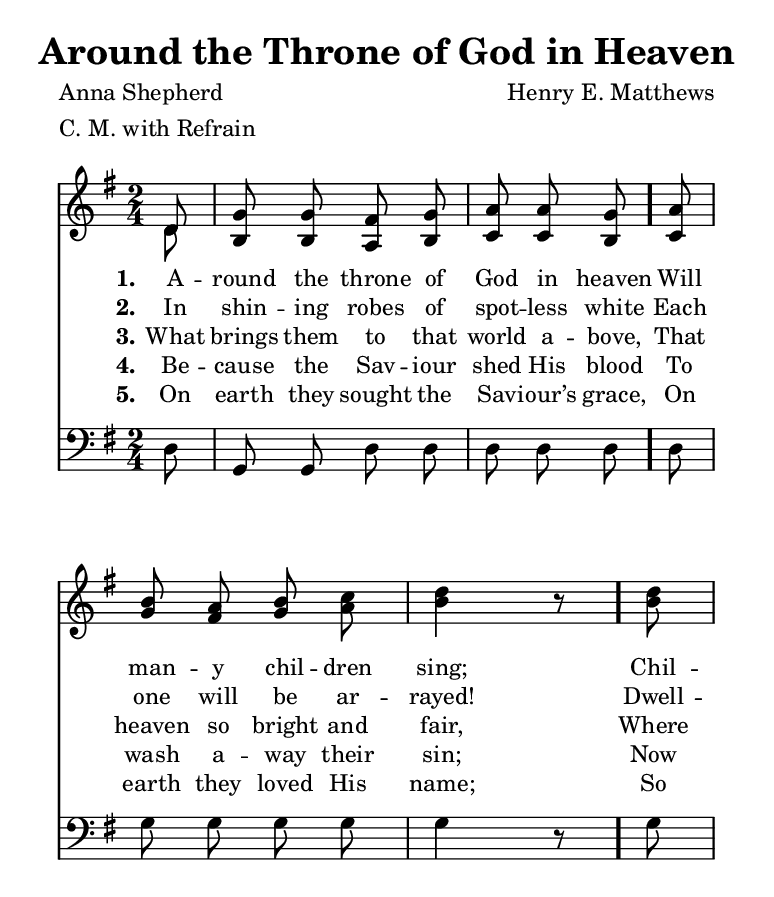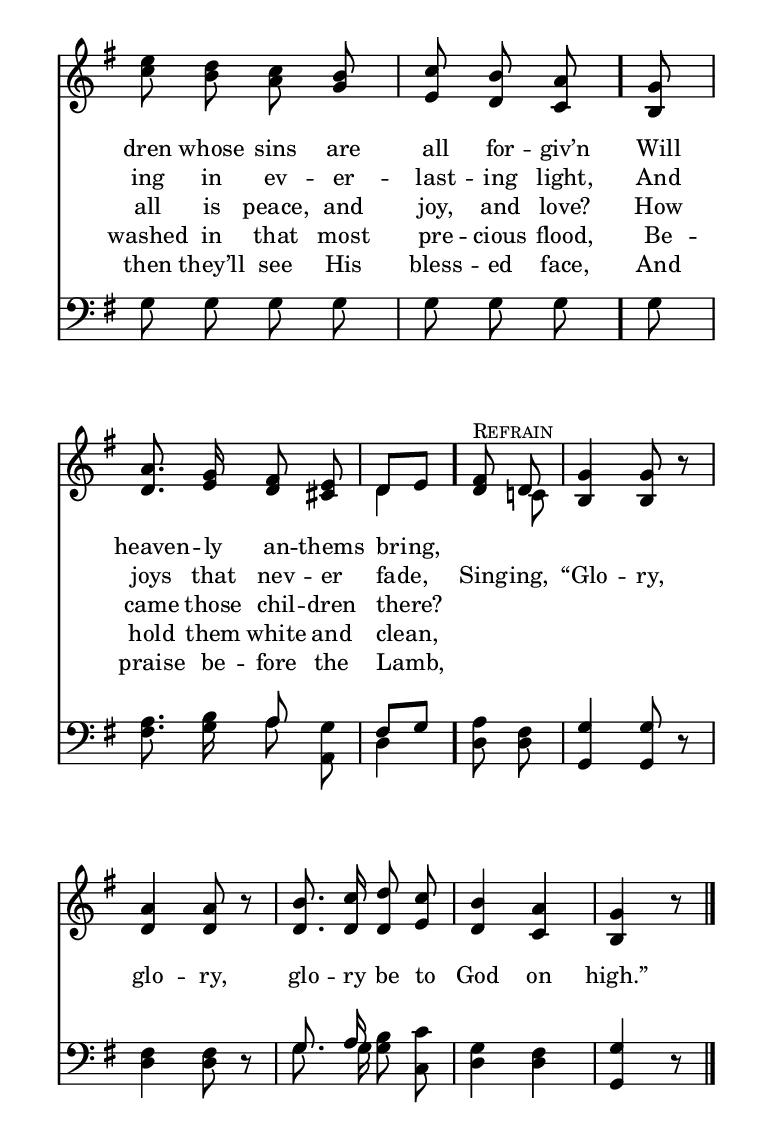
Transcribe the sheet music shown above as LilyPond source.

\include "common/global.ily"
\paper {
  \include "common/paper.ily"
  ragged-bottom = ##t
  system-system-spacing.padding = 8
}

\header{
  %children
  hymnnumber = "294"
  title = "Around the Throne of God in Heaven"
  tunename = ""
  meter = "C. M. with Refrain"
  poet = "Anna Shepherd"
  composer = "Henry E. Matthews"
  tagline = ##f
}

global = {
  \include "common/overrides.ily"
  \override Staff.TimeSignature.style = #'numbered
  \time 2/4
  \override Score.MetronomeMark.transparent = ##t % hide all fermata changes too
  \tempo 8=130
  \key g \major
  \partial 8
  \autoBeamOff
}

notesSoprano = {
\global
\relative c' {

  d8 | g g fis g | a a g
  a8 | b a b c | d4 r8 \eogbreak
  d8 | e d c b | c b a
  g8 | a8. g16 fis8 e | d8[ e] \eogbreak

  << s^\markup { \small \caps "Refrain" }
  { fis8 d | g4 g8 r | a4 a8 r } >>
  b8. c16 d8 c | b4 a | g r8

  \bar "|."

}
}

notesAlto = {
\global
\relative e' {

  d8 | b b a b | c c b
  c8 | g' fis g a | b4 r8
  b8 | c b a g | e d c
  b8 | d8. e16 d8 cis8 | d4

  d8 c! | b4 b8 r | d4 d8 r
  d8. d16 d8 e | d4 c | b r8

}
}

notesTenor = {
\global
\relative a {

  r8 | R1*1/2 | r4.
  r8 | R1*1/2 | r4.
  r8 | R1*1/2 | r4.
  r8 | a8. b16 a8 g | fis8[ g]

  a8 fis | g4 g8 r | fis4 fis8 r
  g8. a16 b8 c | g4 fis | g4 r8

}
}

notesBass = {
\global
\relative f {

  d8 | g, g d' d | d d d
  d8 | g g g g | g4 r8
  g8 | g g g g | g g g
  g8 | fis8. g16 a8 a, | d4

  d8 d | g,4 g8 r | d'4 d8 r
  g8. g16 g8 c, | d4 d | g,4 r8

}
}

Refrain = \lyricmode {

Sing -- ing, “Glo -- ry, glo -- ry, glo -- ry be to God on high.” \bar "."

}

wordsA = \lyricmode {
\set stanza = "1."

A -- round the throne of God in heaven \bar "."
Will man -- y chil -- dren sing; \bar "."
Chil -- dren whose sins are all for -- giv’n \bar "."
Will heaven -- ly an -- thems bring, \bar "."

}

wordsB = \lyricmode {
\set stanza = "2."

In shin -- ing robes of spot -- less white
Each one will be ar -- rayed!
Dwell -- ing in ev -- er -- last -- ing light,
And joys that nev -- er fade,

\Refrain

}

wordsC = \lyricmode {
\set stanza = "3."

What brings them to that world a -- bove,
That heaven so bright and fair,
Where all is peace, and joy, and love?
How came those chil -- dren there?

}

wordsD = \lyricmode {
\set stanza = "4."

Be -- cause the Sav -- iour shed His blood
To wash a -- way their sin;
Now washed in that most pre -- cious flood,
Be -- hold them white and clean,

}

wordsE = \lyricmode {
\set stanza = "5."

On earth they sought the Sav -- iour’s grace,
On earth they loved His name;
So then they’ll see His bless -- ed face,
And praise be -- fore the Lamb,

}

\score {
  \context ChoirStaff <<
    \context Staff = upper <<
      \set Staff.autoBeaming = ##f
      \set ChoirStaff.systemStartDelimiter = #'SystemStartBar
      \set ChoirStaff.printPartCombineTexts = ##f
      \partcombine #'(2 . 11) \notesSoprano \notesAlto
      \context NullVoice = sopranos { \voiceOne << \notesSoprano >> }
      \context Lyrics = one   \lyricsto sopranos \wordsA
      \context Lyrics = two   \lyricsto sopranos \wordsB
      \context Lyrics = three \lyricsto sopranos \wordsC
      \context Lyrics = four  \lyricsto sopranos \wordsD
      \context Lyrics = five  \lyricsto sopranos \wordsE
    >>
    \context Staff = men <<
      \set Staff.autoBeaming = ##f
      \clef bass
      \set ChoirStaff.printPartCombineTexts = ##f
      \partcombine #'(2 . 11) \notesTenor \notesBass
    >>
  >>
  \layout {
    \include "common/layout.ily"
  }
  #(cond ((ly:get-option 'eog-midi-permitted) #{ \midi{
    \include "common/midi.ily"
  } #}))
}

\version "2.19.49"  % necessary for upgrading to future LilyPond versions.

% vi:set et ts=2 sw=2 ai nocindent syntax=lilypond:
